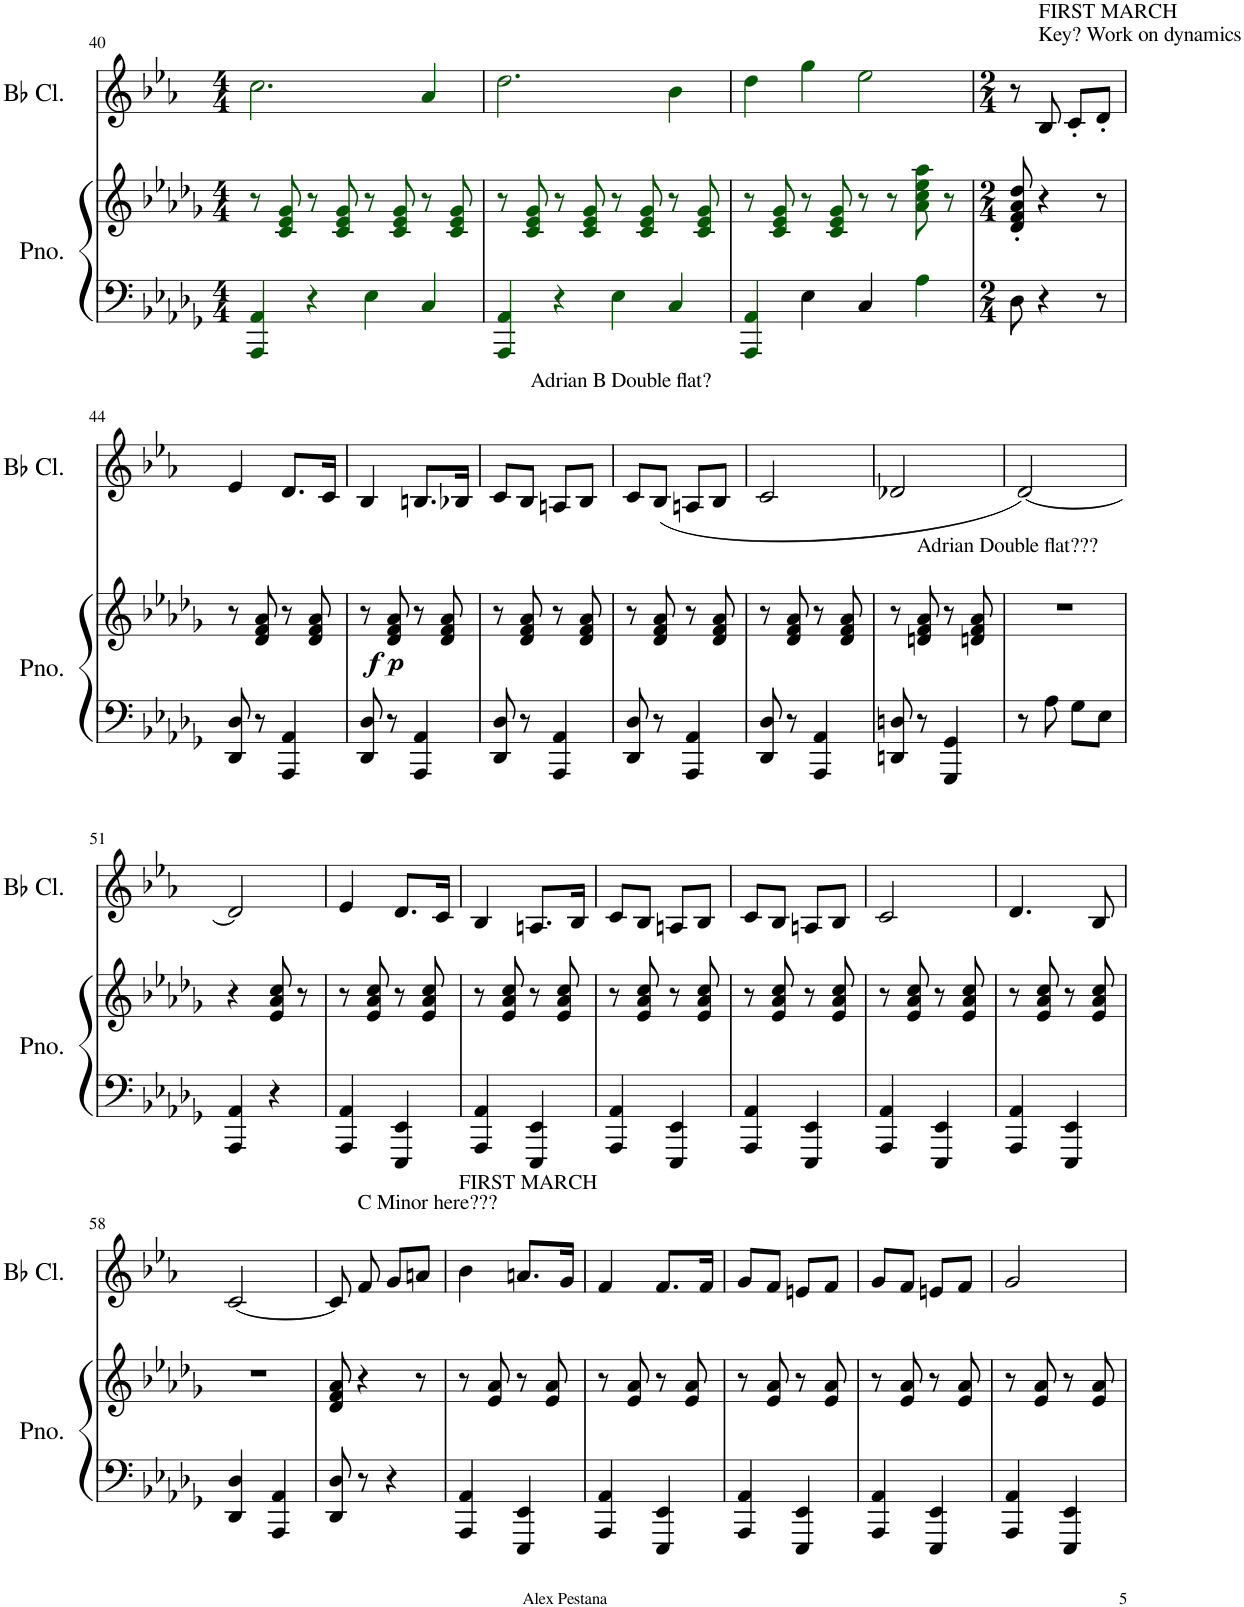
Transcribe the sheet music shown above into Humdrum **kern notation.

**kern	**kern	**dynam	**kern
*part2	*part2	*part2	*part1
*staff3	*staff2	*staff2/3	*staff1
*I"Piano	*	*	*I"Bb Clarinet
*I'Pno.	*	*	*I'Bb Cl.
!!LO:PB:g=z
*clefF4	*clefG2	*	*clefG2
*	*	*	*Trd1c2
*k[b-e-a-d-g-]	*k[b-e-a-d-g-]	*	*k[b-e-a-]
*M4/4	*M4/4	*	*M4/4
=40	=40	=40	=40
4AAA-i/ 4AA-i/	8r	.	2.cci\
.	8ci/ 8e-i/ 8g-i/	.	.
4r	8r	.	.
.	8ci/ 8e-i/ 8g-i/	.	.
4E-i\	8r	.	.
.	8ci/ 8e-i/ 8g-i/	.	.
4Ci/	8r	.	4a-i/
.	8ci/ 8e-i/ 8g-i/	.	.
=41	=41	=41	=41
4AAA-i/ 4AA-i/	8r	.	2.ddi\
.	8ci/ 8e-i/ 8g-i/	.	.
4r	8r	.	.
.	8ci/ 8e-i/ 8g-i/	.	.
4E-i\	8r	.	.
.	8ci/ 8e-i/ 8g-i/	.	.
4Ci/	8r	.	4b-i\
.	8ci/ 8e-i/ 8g-i/	.	.
=42	=42	=42	=42
4AAA-i/ 4AA-i/	8r	.	4ddi\
.	8ci/ 8e-i/ 8g-i/	.	.
4E-\	8r	.	4ggi\
.	8ci/ 8e-i/ 8g-i/	.	.
4C/	8r	.	2ee-i\
.	8r	.	.
4A-i\	8a-i\ 8cci\ 8ee-i\ 8aa-i\	.	.
.	8r	.	.
=43	=43	=43	=43
*M2/4	*M2/4	*	*M2/4
8D-\	8d-/' 8f/' 8a-/' 8dd-/'	.	8r
!	!	!	!LO:TX:a:t=FIRST MARCH
!	!	!	!LO:TX:a:t=Key? Work on dynamics
4r	4r	.	8B-/
.	.	.	8c'/L
8r	8r	.	8d'/J
!!LO:LB:g=z
=44	=44	=44	=44
8DD-/ 8D-/	8r	.	4e-/
8r	8d-/ 8f/ 8a-/	.	.
4AAA-/ 4AA-/	8r	.	8.d/L
.	8d-/ 8f/ 8a-/	.	.
.	.	.	16c/Jk
=45	=45	=45	=45
!	!	!LO:DY:b	!
8DD-/ 8D-/	8r	f	4B-/
!	!	!LO:DY:b	!
8r	8d-/ 8f/ 8a-/	p	.
4AAA-/ 4AA-/	8r	.	8.Bn/L
.	8d-/ 8f/ 8a-/	.	.
.	.	.	16B-X/Jk
=46	=46	=46	=46
8DD-/ 8D-/	8r	.	8c/L
8r	8d-/ 8f/ 8a-/	.	8B-/J
!	!	!	!LO:TX:a:t=Adrian B Double flat?
4AAA-/ 4AA-/	8r	.	8An/L
.	8d-/ 8f/ 8a-/	.	8B-/J
=47	=47	=47	=47
8DD-/ 8D-/	8r	.	8c/L
8r	8d-/ 8f/ 8a-/	.	(8B-/J
4AAA-/ 4AA-/	8r	.	8An/L
.	8d-/ 8f/ 8a-/	.	8B-/J
=48	=48	=48	=48
8DD-/ 8D-/	8r	.	2c/
8r	8d-/ 8f/ 8a-/	.	.
4AAA-/ 4AA-/	8r	.	.
.	8d-/ 8f/ 8a-/	.	.
=49	=49	=49	=49
8DDn/ 8Dn/	8r	.	2d-X/
!	!LO:TX:a:t=Adrian Double flat???	!	!
8r	8dn/ 8f/ 8a-/	.	.
4GGG-/ 4GG-/	8r	.	.
.	8dn/ 8f/ 8a-/	.	.
=50	=50	=50	=50
8r	2r	.	[2d/)
8A-\	.	.	.
8G-\L	.	.	.
8E-\J	.	.	.
!!LO:LB:g=z
=51	=51	=51	=51
4AAA-/ 4AA-/	4r	.	2d/]
4r	8e-/ 8a-/ 8cc/	.	.
.	8r	.	.
=52	=52	=52	=52
4AAA-/ 4AA-/	8r	.	4e-/
.	8e-/ 8a-/ 8cc/	.	.
4EEE-/ 4EE-/	8r	.	8.d/L
.	8e-/ 8a-/ 8cc/	.	.
.	.	.	16c/Jk
=53	=53	=53	=53
4AAA-/ 4AA-/	8r	.	4B-/
.	8e-/ 8a-/ 8cc/	.	.
4EEE-/ 4EE-/	8r	.	8.An/L
.	8e-/ 8a-/ 8cc/	.	.
.	.	.	16B-/Jk
=54	=54	=54	=54
4AAA-/ 4AA-/	8r	.	8c/L
.	8e-/ 8a-/ 8cc/	.	8B-/J
4EEE-/ 4EE-/	8r	.	8An/L
.	8e-/ 8a-/ 8cc/	.	8B-/J
=55	=55	=55	=55
4AAA-/ 4AA-/	8r	.	8c/L
.	8e-/ 8a-/ 8cc/	.	8B-/J
4EEE-/ 4EE-/	8r	.	8An/L
.	8e-/ 8a-/ 8cc/	.	8B-/J
=56	=56	=56	=56
4AAA-/ 4AA-/	8r	.	2c/
.	8e-/ 8a-/ 8cc/	.	.
4EEE-/ 4EE-/	8r	.	.
.	8e-/ 8a-/ 8cc/	.	.
=57	=57	=57	=57
4AAA-/ 4AA-/	8r	.	4.d/
.	8e-/ 8a-/ 8cc/	.	.
4EEE-/ 4EE-/	8r	.	.
.	8e-/ 8a-/ 8cc/	.	8B-/
!!LO:LB:g=z
=58	=58	=58	=58
4DD-/ 4D-/	2r	.	[2c/
4AAA-/ 4AA-/	.	.	.
=59	=59	=59	=59
8DD-/ 8D-/	8d-/ 8f/ 8a-/	.	8c/]
!	!	!	!LO:TX:a:t=C Minor here???
8r	4r	.	8f/
4r	.	.	8g/L
.	8r	.	8an/J
=60	=60	=60	=60
!	!	!	!LO:TX:a:t=FIRST MARCH
4AAA-/ 4AA-/	8r	.	4b-\
.	8e-/ 8a-/	.	.
4EEE-/ 4EE-/	8r	.	8.an/L
.	8e-/ 8a-/	.	.
.	.	.	16g/Jk
=61	=61	=61	=61
4AAA-/ 4AA-/	8r	.	4f/
.	8e-/ 8a-/	.	.
4EEE-/ 4EE-/	8r	.	8.f/L
.	8e-/ 8a-/	.	.
.	.	.	16f/Jk
=62	=62	=62	=62
4AAA-/ 4AA-/	8r	.	8g/L
.	8e-/ 8a-/	.	8f/J
4EEE-/ 4EE-/	8r	.	8en/L
.	8e-/ 8a-/	.	8f/J
=63	=63	=63	=63
4AAA-/ 4AA-/	8r	.	8g/L
.	8e-/ 8a-/	.	8f/J
4EEE-/ 4EE-/	8r	.	8en/L
.	8e-/ 8a-/	.	8f/J
=64	=64	=64	=64
4AAA-/ 4AA-/	8r	.	2g/
.	8e-/ 8a-/	.	.
4EEE-/ 4EE-/	8r	.	.
.	8e-/ 8a-/	.	.
=	=	=	=
*-	*-	*-	*-
